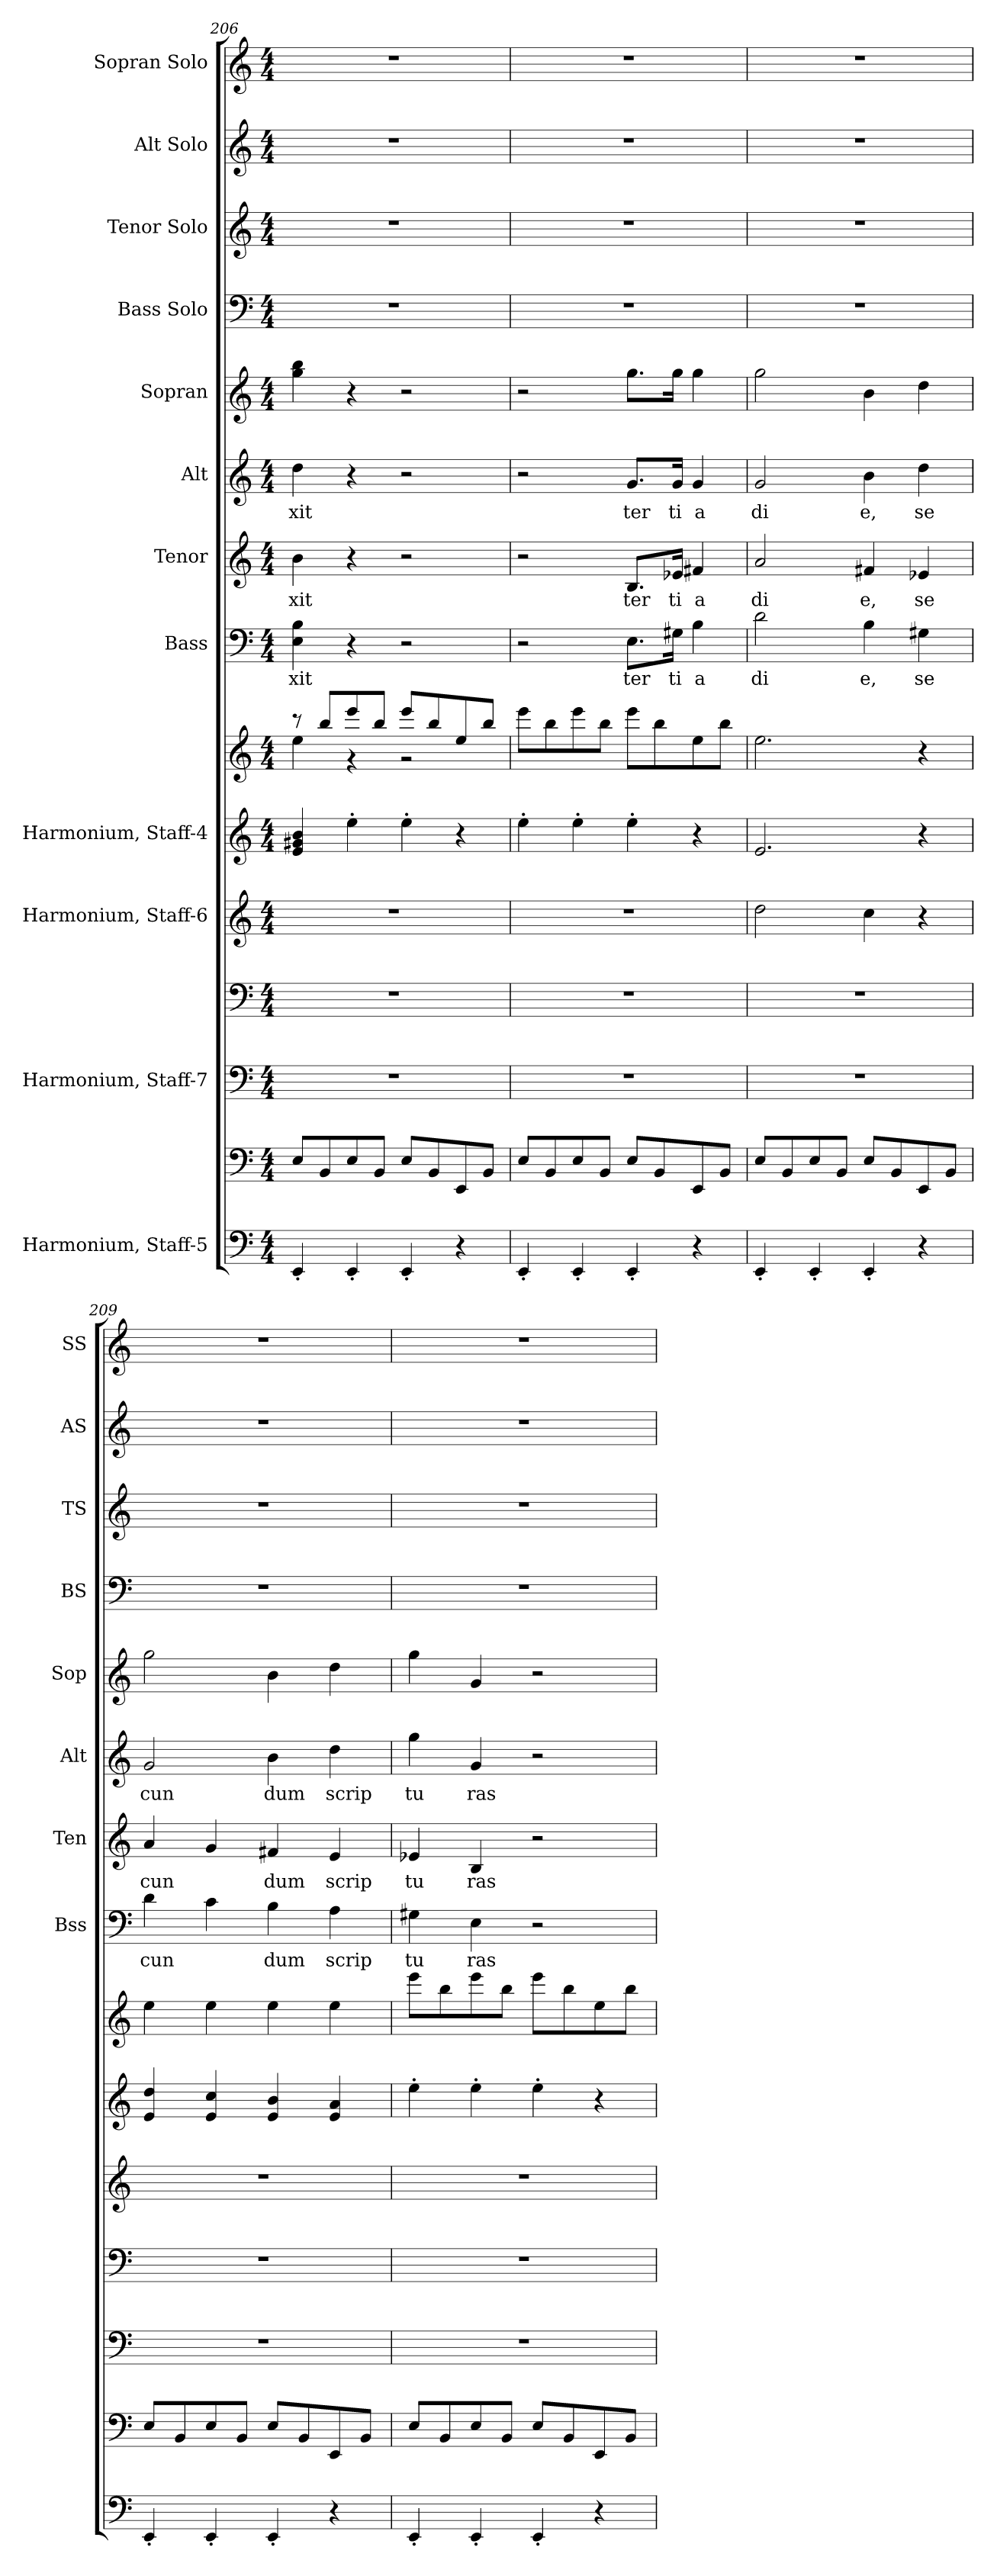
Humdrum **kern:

**kern	**kern	**kern	**kern	**kern	**kern	**kern	**kern	**text	**kern	**text	**kern	**text	**kern	**kern	**kern	**kern	**kern
*part12	*part12	*part11	*part11	*part10	*part9	*part9	*part8	*part8	*part7	*part7	*part6	*part6	*part5	*part4	*part3	*part2	*part1
*staff15	*staff14	*staff13	*staff12	*staff11	*staff10	*staff9	*staff8	*staff8	*staff7	*staff7	*staff6	*staff6	*staff5	*staff4	*staff3	*staff2	*staff1
*I"Harmonium, Staff-5	*	*I"Harmonium, Staff-7	*	*I"Harmonium, Staff-6	*I"Harmonium, Staff-4	*	*I"Bass	*	*I"Tenor	*	*I"Alt	*	*I"Sopran	*I"Bass Solo	*I"Tenor Solo	*I"Alt Solo	*I"Sopran Solo
*	*	*	*	*	*	*	*I'Bss	*	*I'Ten	*	*I'Alt	*	*I'Sop	*I'BS	*I'TS	*I'AS	*I'SS
*clefF4	*clefF4	*clefF4	*clefF4	*clefG2	*clefG2	*clefG2	*clefF4	*	*clefG2	*	*clefG2	*	*clefG2	*clefF4	*clefG2	*clefG2	*clefG2
*	*	*	*	*	*	*	*	*	*ITrd4c7	*	*ITrd2c3	*	*ITrd2c3	*	*ITrd4c7	*	*ITrd2c3
*k[]	*k[]	*k[]	*k[]	*k[]	*k[]	*k[]	*k[]	*	*k[b-]	*	*k[f#c#g#]	*	*k[f#c#g#]	*k[]	*k[b-]	*k[]	*k[f#c#g#]
*M4/4	*M4/4	*M4/4	*M4/4	*M4/4	*M4/4	*M4/4	*M4/4	*	*M4/4	*	*M4/4	*	*M4/4	*M4/4	*M4/4	*M4/4	*M4/4
=206	=206	=206	=206	=206	=206	=206	=206	=206	=206	=206	=206	=206	=206	=206	=206	=206	=206
*	*	*	*	*	*	*^	*	*	*	*	*	*	*	*	*	*	*
4EE'/	8E/L	1r	1r	1r	4e/ 4g#X/ 4b/	8r	4ee\	4E\ 4B\	xit	4e\	xit	4b\	xit	4ee\ 4gg#\	1r	1r	1r	1r
.	8BB/	.	.	.	.	8bb/L	.	.	.	.	.	.	.	.	.	.	.	.
4EE'/	8E/	.	.	.	4ee'\	8eee/	4r	4r	.	4r	.	4r	.	4r	.	.	.	.
.	8BB/J	.	.	.	.	8bb/J	.	.	.	.	.	.	.	.	.	.	.	.
4EE'/	8E/L	.	.	.	4ee'\	8eee/L	2r	2r	.	2r	.	2r	.	2r	.	.	.	.
.	8BB/	.	.	.	.	8bb/	.	.	.	.	.	.	.	.	.	.	.	.
4r	8EE/	.	.	.	4r	8ee/	.	.	.	.	.	.	.	.	.	.	.	.
.	8BB/J	.	.	.	.	8bb/J	.	.	.	.	.	.	.	.	.	.	.	.
*	*	*	*	*	*	*v	*v	*	*	*	*	*	*	*	*	*	*	*
!!LO:PB:g=z
=207	=207	=207	=207	=207	=207	=207	=207	=207	=207	=207	=207	=207	=207	=207	=207	=207	=207
4EE'/	8E/L	1r	1r	1r	4ee'\	8eee\L	2r	.	2r	.	2r	.	2r	1r	1r	1r	1r
.	8BB/	.	.	.	.	8bb\	.	.	.	.	.	.	.	.	.	.	.
4EE'/	8E/	.	.	.	4ee'\	8eee\	.	.	.	.	.	.	.	.	.	.	.
.	8BB/J	.	.	.	.	8bb\J	.	.	.	.	.	.	.	.	.	.	.
4EE'/	8E/L	.	.	.	4ee'\	8eee\L	8.E\L	ter	8.E/L	ter	8.e/L	ter	8.ee\L	.	.	.	.
.	8BB/	.	.	.	.	8bb\	.	.	.	.	.	.	.	.	.	.	.
.	.	.	.	.	.	.	16G#X\Jk	ti	16A-X/Jk	ti	16e/Jk	ti	16ee\Jk	.	.	.	.
4r	8EE/	.	.	.	4r	8ee\	4B\	a	4Bn/	a	4e/	a	4ee\	.	.	.	.
.	8BB/J	.	.	.	.	8bb\J	.	.	.	.	.	.	.	.	.	.	.
=208	=208	=208	=208	=208	=208	=208	=208	=208	=208	=208	=208	=208	=208	=208	=208	=208	=208
4EE'/	8E/L	1r	1r	2dd\	2.e/	2.ee\	2d\	di	2d/	di	2e/	di	2ee\	1r	1r	1r	1r
.	8BB/	.	.	.	.	.	.	.	.	.	.	.	.	.	.	.	.
4EE'/	8E/	.	.	.	.	.	.	.	.	.	.	.	.	.	.	.	.
.	8BB/J	.	.	.	.	.	.	.	.	.	.	.	.	.	.	.	.
4EE'/	8E/L	.	.	4cc\	.	.	4B\	e,	4Bn/	e,	4g#\	e,	4g#\	.	.	.	.
.	8BB/	.	.	.	.	.	.	.	.	.	.	.	.	.	.	.	.
4r	8EE/	.	.	4r	4r	4r	4G#X\	se	4A-X/	se	4b\	se	4b\	.	.	.	.
.	8BB/J	.	.	.	.	.	.	.	.	.	.	.	.	.	.	.	.
=209	=209	=209	=209	=209	=209	=209	=209	=209	=209	=209	=209	=209	=209	=209	=209	=209	=209
4EE'/	8E/L	1r	1r	1r	4e/ 4dd/	4ee\	4d\	cun	4d/	cun	2e/	cun	2ee\	1r	1r	1r	1r
.	8BB/	.	.	.	.	.	.	.	.	.	.	.	.	.	.	.	.
4EE'/	8E/	.	.	.	4e/ 4cc/	4ee\	4c\	.	4c/	.	.	.	.	.	.	.	.
.	8BB/J	.	.	.	.	.	.	.	.	.	.	.	.	.	.	.	.
4EE'/	8E/L	.	.	.	4e/ 4b/	4ee\	4B\	dum	4Bn/	dum	4g#\	dum	4g#\	.	.	.	.
.	8BB/	.	.	.	.	.	.	.	.	.	.	.	.	.	.	.	.
4r	8EE/	.	.	.	4e/ 4a/	4ee\	4A\	scrip	4A/	scrip	4b\	scrip	4b\	.	.	.	.
.	8BB/J	.	.	.	.	.	.	.	.	.	.	.	.	.	.	.	.
=210	=210	=210	=210	=210	=210	=210	=210	=210	=210	=210	=210	=210	=210	=210	=210	=210	=210
4EE'/	8E/L	1r	1r	1r	4ee'\	8eee\L	4G#X\	tu	4A-X/	tu	4ee\	tu	4ee\	1r	1r	1r	1r
.	8BB/	.	.	.	.	8bb\	.	.	.	.	.	.	.	.	.	.	.
4EE'/	8E/	.	.	.	4ee'\	8eee\	4E\	ras	4E/	ras	4e/	ras	4e/	.	.	.	.
.	8BB/J	.	.	.	.	8bb\J	.	.	.	.	.	.	.	.	.	.	.
4EE'/	8E/L	.	.	.	4ee'\	8eee\L	2r	.	2r	.	2r	.	2r	.	.	.	.
.	8BB/	.	.	.	.	8bb\	.	.	.	.	.	.	.	.	.	.	.
4r	8EE/	.	.	.	4r	8ee\	.	.	.	.	.	.	.	.	.	.	.
.	8BB/J	.	.	.	.	8bb\J	.	.	.	.	.	.	.	.	.	.	.
=	=	=	=	=	=	=	=	=	=	=	=	=	=	=	=	=	=
*-	*-	*-	*-	*-	*-	*-	*-	*-	*-	*-	*-	*-	*-	*-	*-	*-	*-
